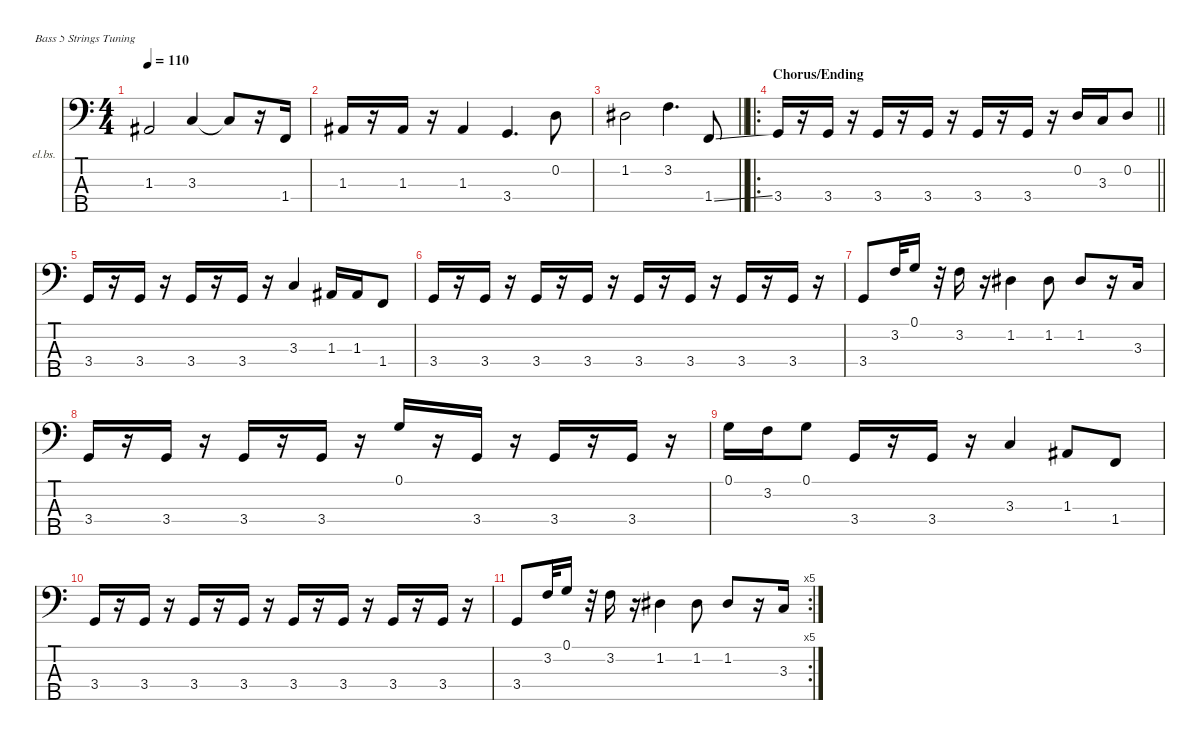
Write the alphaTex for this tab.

\defaultSystemsLayout 4
\hideDynamics
\bracketExtendMode nobrackets
\firstSystemTrackNameOrientation horizontal
\otherSystemsTrackNameOrientation horizontal
\track ("Bass" "el.bs.") {instrument acousticgrandpiano}
\staff {score tabs}
\tuning (G2 D2 A1 E1 B0)
\displaytranspose 12
\ts (4 4)
\tempo 110
\clef f4
\ks c
1.3.2{dy f} 3.3.4 3.3{t}.8 r.16 1.4.16 |
1.3.16 r.16 1.3.16 r.16 1.3.4 3.4.4{d} 0.2.8 |
\barLineRight lightlight
1.2.2 3.2.4{d} 1.4{ss}.8 |
\ro
\section ("" "Chorus/Ending")
\barLineRight lightlight
3.4.16 r.16 3.4.16 r.16 3.4.16 r.16 3.4.16 r.16 3.4.16 r.16 3.4.16 r.16 0.2.16 3.3.16 0.2.8 |
3.4.16 r.16 3.4.16 r.16 3.4.16 r.16 3.4.16 r.16 3.3.4 1.3.16 1.3.16 1.4.8 |
3.4.16 r.16 3.4.16 r.16 3.4.16 r.16 3.4.16 r.16 3.4.16 r.16 3.4.16 r.16 3.4.16 r.16 3.4.16 r.16 |
3.4.8 3.2.32 0.1.16 r.32 3.2.16 r.16 1.2.4 1.2.8 1.2.8 r.16 3.3.16 |
3.4.16 r.16 3.4.16 r.16 3.4.16 r.16 3.4.16 r.16 0.1.16 r.16 3.4.16 r.16 3.4.16 r.16 3.4.16 r.16 |
0.1.16 3.2.16 0.1.8 3.4.16 r.16 3.4.16 r.16 3.3.4 1.3.8 1.4.8 |
3.4.16 r.16 3.4.16 r.16 3.4.16 r.16 3.4.16 r.16 3.4.16 r.16 3.4.16 r.16 3.4.16 r.16 3.4.16 r.16 |
\rc 5
3.4.8 3.2.32 0.1.16 r.32 3.2.16 r.16 1.2.4 1.2.8 1.2.8 r.16 3.3.16
